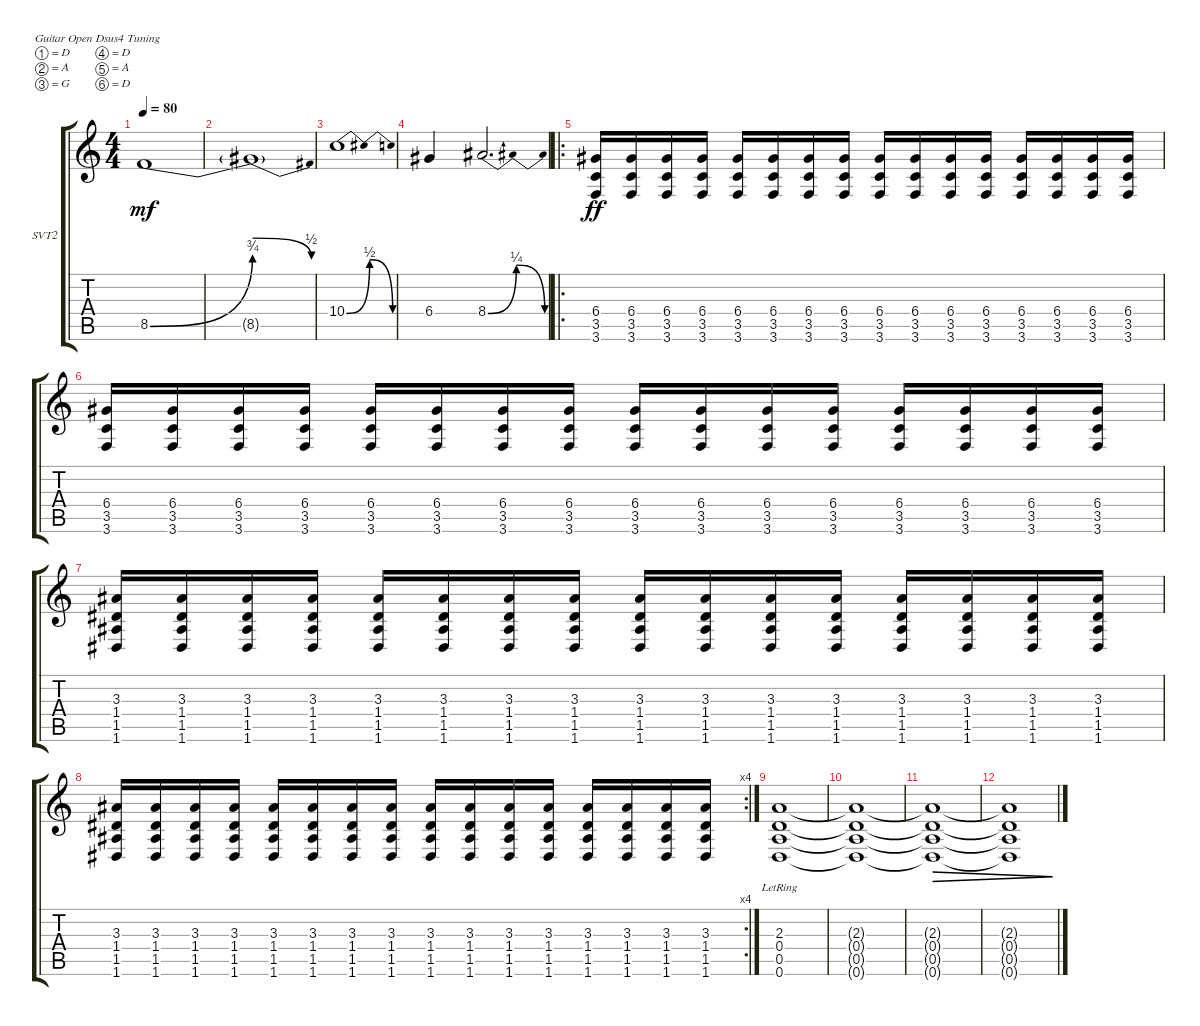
\defaultSystemsLayout 4
\bracketExtendMode groupsimilarinstruments
\firstSystemTrackNameOrientation horizontal
\otherSystemsTrackNameOrientation horizontal
\track ("Steve Von Till - Distorted" "SVT2") {instrument distortionguitar}
\staff {score tabs}
\tuning (D4 A3 G3 D3 A2 D2)
\ts (4 4)
\tempo 80
\clef g2
\ks c
8.5{be (bend 0 0 15 3)}.1{dy mf} |
8.5{be (release 0.6 6 15 2) t}.1 |
10.4{be (bendrelease 0 0 9.6 2 20.4 2 30 0)}.1 |
6.4.4 8.4{be (bendrelease 0 0 10.2 1 20.4 1 30 0)}.2{d} |
\ro
(3.6 3.5 6.4).16{dy ff} (3.6 3.5 6.4).16 (3.6 3.5 6.4).16 (3.6 3.5 6.4).16 (3.6 3.5 6.4).16 (3.6 3.5 6.4).16 (3.6 3.5 6.4).16 (3.6 3.5 6.4).16 (3.6 3.5 6.4).16 (6.4 3.5 3.6).16 (3.6 3.5 6.4).16 (6.4 3.5 3.6).16 (3.6 3.5 6.4).16 (6.4 3.5 3.6).16 (3.6 3.5 6.4).16 (6.4 3.5 3.6).16 |
(3.6 3.5 6.4).16 (3.6 3.5 6.4).16 (3.6 3.5 6.4).16 (3.6 3.5 6.4).16 (3.6 3.5 6.4).16 (3.6 3.5 6.4).16 (3.6 3.5 6.4).16 (3.6 3.5 6.4).16 (3.6 3.5 6.4).16 (6.4 3.5 3.6).16 (3.6 3.5 6.4).16 (6.4 3.5 3.6).16 (3.6 3.5 6.4).16 (6.4 3.5 3.6).16 (3.6 3.5 6.4).16 (6.4 3.5 3.6).16 |
(1.6 1.5 1.4 3.3).16 (1.6 1.5 1.4 3.3).16 (1.6 1.5 1.4 3.3).16 (1.6 1.5 1.4 3.3).16 (1.6 1.5 1.4 3.3).16 (1.6 1.5 1.4 3.3).16 (1.6 1.5 1.4 3.3).16 (1.6 1.5 1.4 3.3).16 (1.6 1.5 1.4 3.3).16 (1.4 1.5 1.6 3.3).16 (1.6 1.5 1.4 3.3).16 (1.4 1.5 1.6 3.3).16 (1.6 1.5 1.4 3.3).16 (1.4 1.5 1.6 3.3).16 (1.6 1.5 1.4 3.3).16 (1.4 1.5 1.6 3.3).16 |
\rc 4
(1.6 1.5 1.4 3.3).16 (1.6 1.5 1.4 3.3).16 (1.6 1.5 1.4 3.3).16 (1.6 1.5 1.4 3.3).16 (1.6 1.5 1.4 3.3).16 (1.6 1.5 1.4 3.3).16 (1.6 1.5 1.4 3.3).16 (1.6 1.5 1.4 3.3).16 (1.6 1.5 1.4 3.3).16 (1.4 1.5 1.6 3.3).16 (1.6 1.5 1.4 3.3).16 (1.4 1.5 1.6 3.3).16 (1.6 1.5 1.4 3.3).16 (1.4 1.5 1.6 3.3).16 (1.6 1.5 1.4 3.3).16 (1.5 1.6 3.3 1.4).16 |
(0.6{lr} 0.5 0.4 2.3).1 |
(2.3{t} 0.4{t} 0.5{t} 0.6{t}).1 |
(0.6{t} 0.5{t} 0.4{t} 2.3{t}).1{dec} |
(2.3{t} 0.4{t} 0.5{t} 0.6{t}).1{dec}
